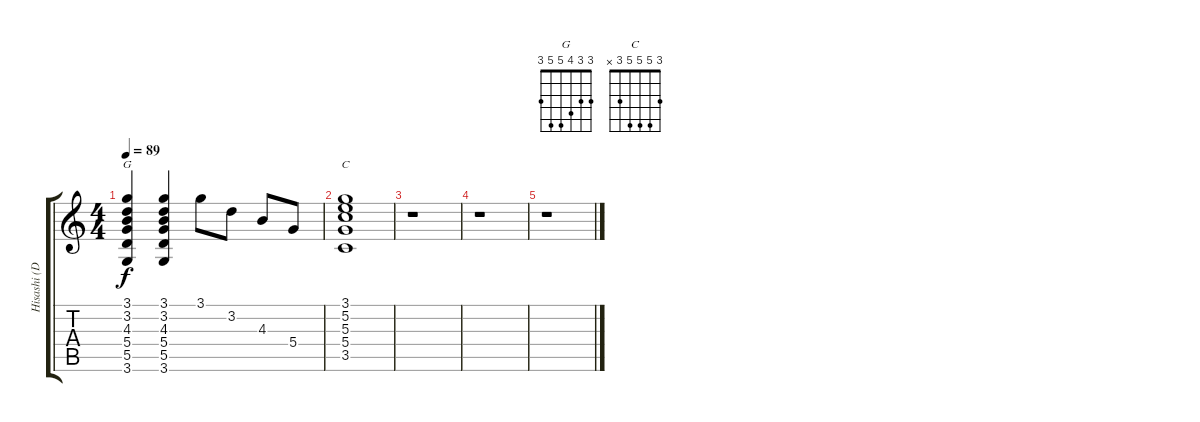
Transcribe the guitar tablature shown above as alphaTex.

\track ("Hisashi (Disto Gtr)" "Hisashi (D") {instrument distortionguitar}
\staff {score tabs}
\tuning (E4 B3 G3 D3 A2 E2) {hide}
\chord ("G" 3 3 4 5 5 3)
\chord ("C" 3 5 5 5 3 x)
\ts (4 4)
\tempo 89
\clef g2
\ks c
(3.1 3.2 4.3 5.4 5.5 3.6).4{ch "G" dy f} (3.1 3.2 4.3 5.4 5.5 3.6).4 3.1.8 3.2.8 4.3.8 5.4.8 |
(3.1 5.2 5.3 5.4 3.5).1{ch "C"} |
r.1 |
r.1 |
r.1
